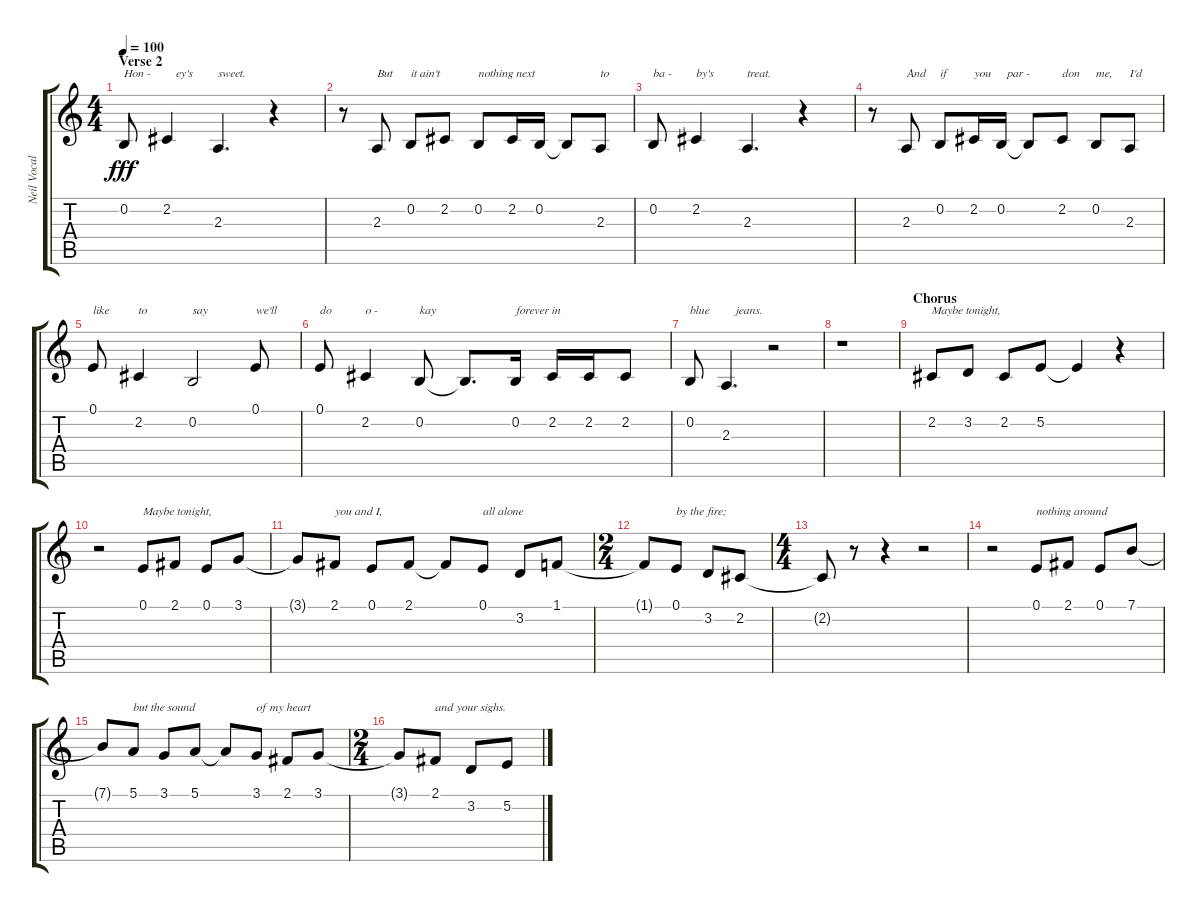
\track ("Neil Vocal" "Neil Vocal") {instrument altosax}
\staff {score tabs}
\tuning (E4 B3 G3 D3 A2 E2) {hide}
\ts (4 4)
\section ("" "Verse 2")
\tempo 100
\clef g2
\ks c
0.2.8{txt "Hon -" dy fff} 2.2.4{txt "   ey's"} 2.3.4{d txt "sweet."} r.4 |
r.8 2.3.8{txt "But"} 0.2.8{txt "it ain't"} 2.2.8 0.2.8{txt "nothing next"} 2.2.16 0.2.16 0.2{t}.8 2.3.8{txt "to"} |
0.2.8{txt "ba -"} 2.2.4{txt "by's"} 2.3.4{d txt "treat."} r.4 |
r.8 2.3.8{txt "And"} 0.2.8{txt "if"} 2.2.16{txt "you"} 0.2.16{txt "  par -"} 0.2{t}.8 2.2.8{txt "don"} 0.2.8{txt "me,"} 2.3.8{txt "I'd"} |
0.1.8{txt "like"} 2.2.4{txt "to"} 0.2.2{txt "say"} 0.1.8{txt "we'll"} |
0.1.8{txt "do"} 2.2.4{txt "o -"} 0.2.8{txt "kay"} 0.2{t}.8{d} 0.2.16{txt "forever in"} 2.2.16 2.2.16 2.2.8 |
0.2.8{txt "blue"} 2.3.4{d txt "   jeans."} r.2 |
r.1 |
\section ("" "Chorus")
2.2.8{txt "Maybe tonight,"} 3.2.8 2.2.8 5.2.8 5.2{t}.4 r.4 |
r.2 0.1.8{txt "Maybe tonight,"} 2.1.8 0.1.8 3.1.8 |
3.1{t}.8 2.1.8{txt "you and I,"} 0.1.8 2.1.8 2.1{t}.8 0.1.8{txt "all alone"} 3.2.8 1.1.8 |
\ts (2 4)
1.1{t}.8 0.1.8{txt "by the fire;"} 3.2.8 2.2.8 |
\ts (4 4)
2.2{t}.8 r.8 r.4 r.2 |
r.2 0.1.8{txt "nothing around"} 2.1.8 0.1.8 7.1.8 |
7.1{t}.8 5.1.8{txt "but the sound"} 3.1.8 5.1.8 5.1{t}.8 3.1.8{txt "of my heart"} 2.1.8 3.1.8 |
\ts (2 4)
3.1{t}.8 2.1.8{txt "and your sighs."} 3.2.8 5.2.8
